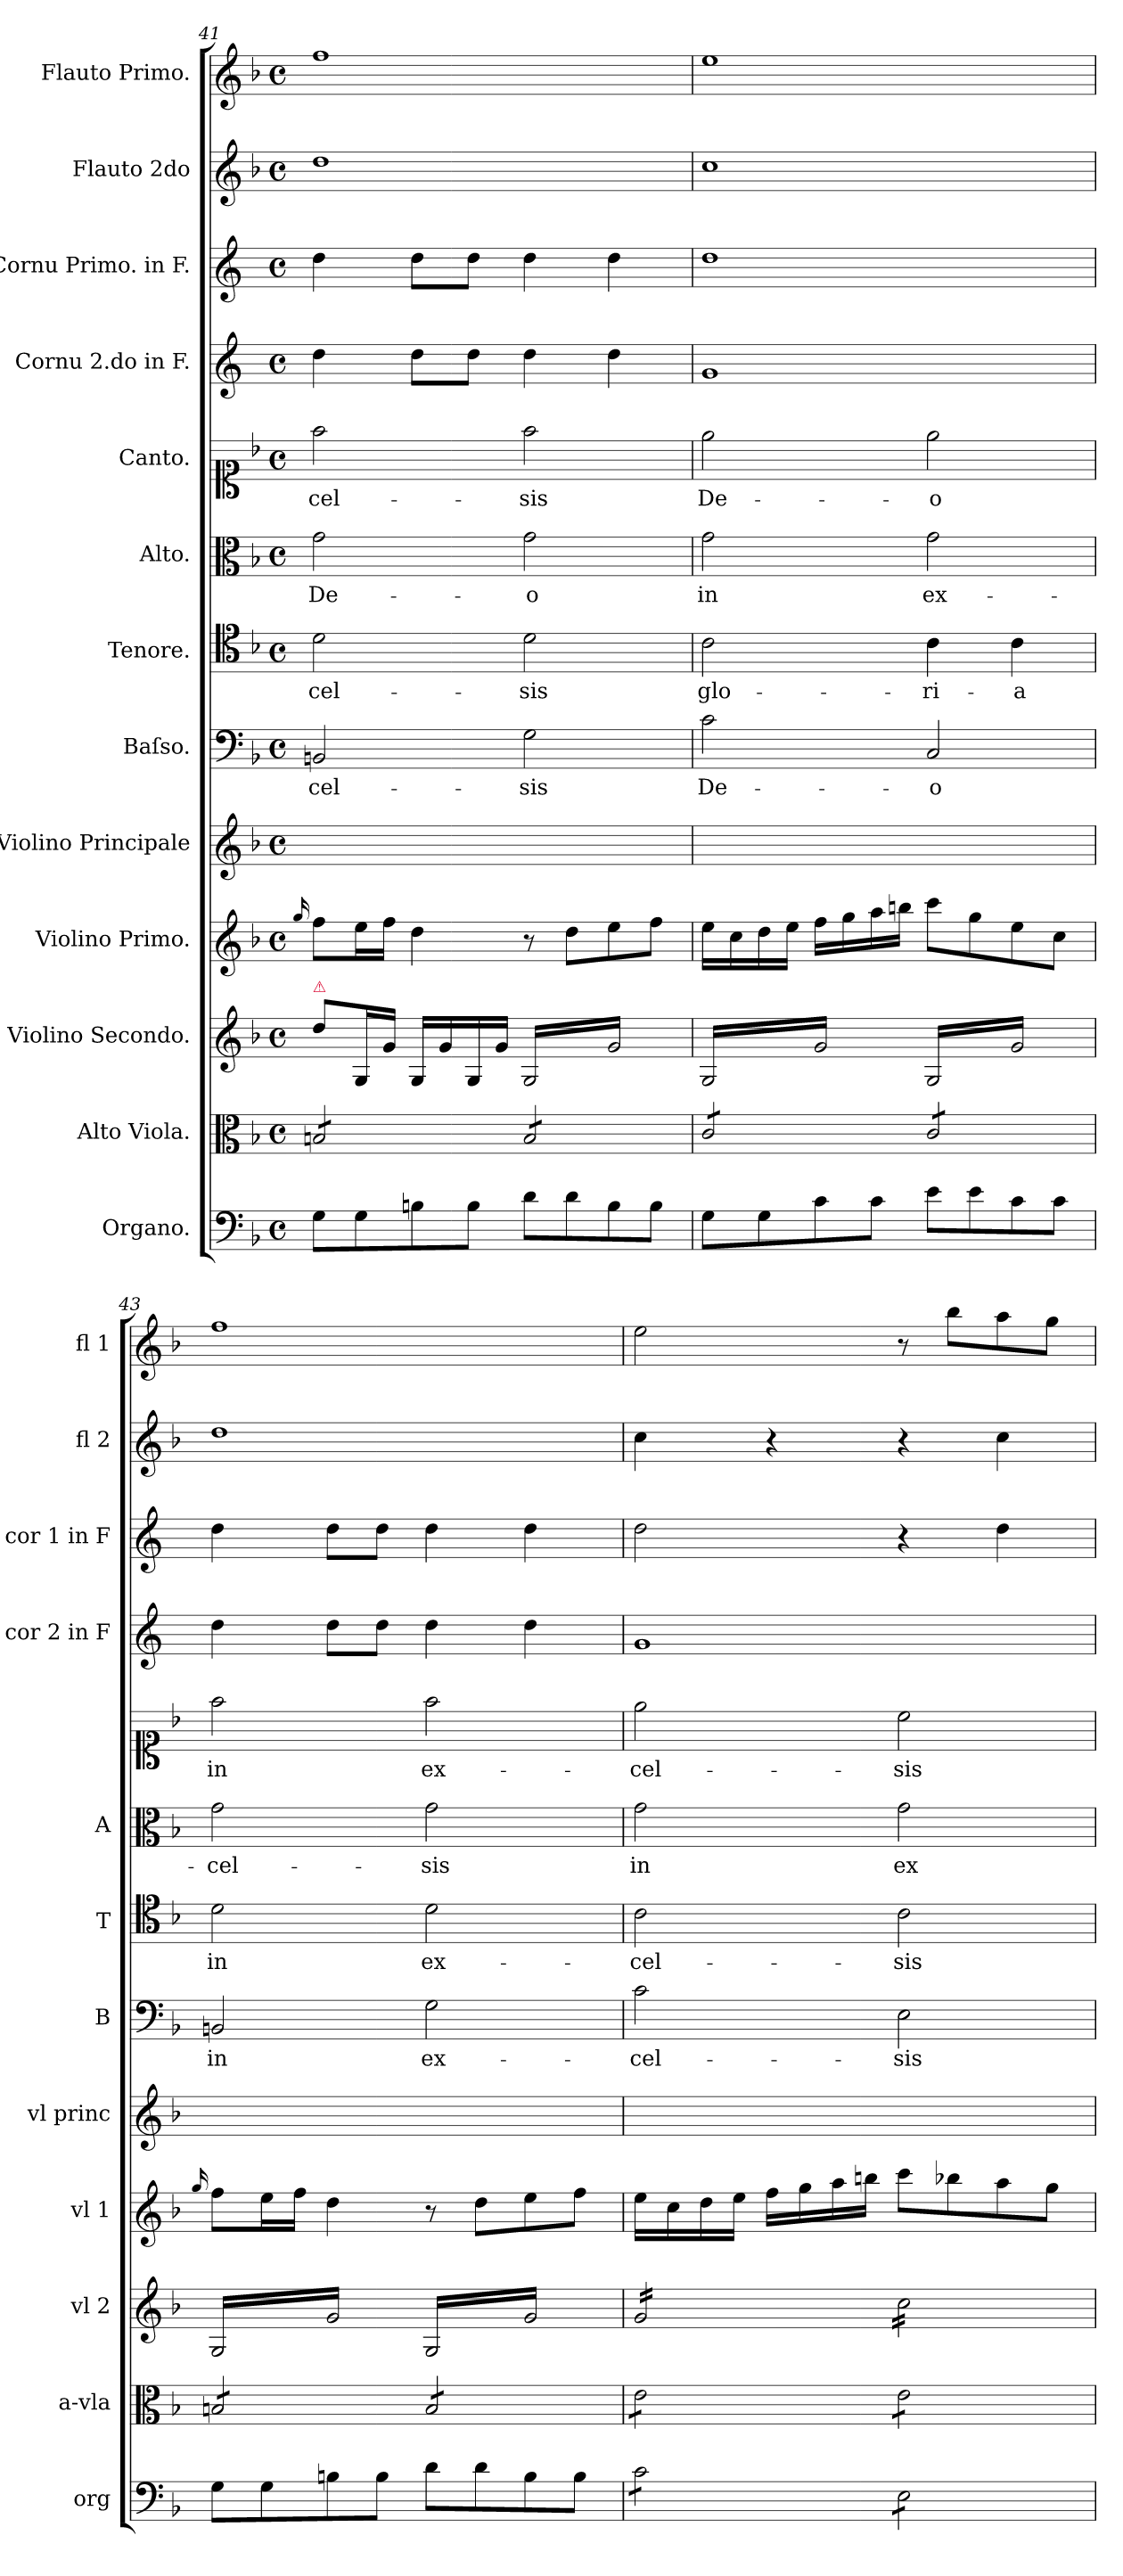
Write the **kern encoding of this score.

**kern	**kern	**kern	**kern	**kern	**kern	**text	**kern	**text	**kern	**text	**kern	**text	**kern	**kern	**kern	**kern
*part13	*part12	*part11	*part10	*part9	*part8	*part8	*part7	*part7	*part6	*part6	*part5	*part5	*part4	*part3	*part2	*part1
*staff13	*staff12	*staff11	*staff10	*staff9	*staff8	*staff8	*staff7	*staff7	*staff6	*staff6	*staff5	*staff5	*staff4	*staff3	*staff2	*staff1
*I"Organo.	*I"Alto Viola.	*I"Violino Secondo.	*I"Violino Primo.	*I"Violino Principale	*I"Baſso.	*	*I"Tenore.	*	*I"Alto.	*	*I"Canto.	*	*I"Cornu 2.do in F.	*I"Cornu Primo. in F.	*I"Flauto 2do	*I"Flauto Primo.
*I'org	*I'a-vla	*I'vl 2	*I'vl 1	*I'vl princ	*I'B	*	*I'T	*	*I'A	*	*	*	*I'cor 2 in F	*I'cor 1 in F	*I'fl 2	*I'fl 1
*clefF4	*clefC3	*clefG2	*clefG2	*clefG2	*clefF4	*	*clefC4	*	*clefC3	*	*clefC1	*	*clefG2	*clefG2	*clefG2	*clefG2
*	*	*	*	*	*	*	*	*	*	*	*	*	*ITrd4c7	*ITrd4c7	*	*
*k[b-]	*k[b-]	*k[b-]	*k[b-]	*k[b-]	*k[b-]	*	*k[b-]	*	*k[b-]	*	*k[b-]	*	*k[b-]	*k[b-]	*k[b-]	*k[b-]
*F:	*F:	*F:	*F:	*F:	*F:	*	*F:	*	*F:	*	*F:	*	*	*	*F:	*F:
*M4/4	*M4/4	*M4/4	*M4/4	*M4/4	*M4/4	*	*M4/4	*	*M4/4	*	*M4/4	*	*M4/4	*M4/4	*M4/4	*M4/4
*met(c)	*met(c)	*met(c)	*met(c)	*met(c)	*met(c)	*	*met(c)	*	*met(c)	*	*met(c)	*	*met(c)	*met(c)	*met(c)	*met(c)
=41	=41	=41	=41	=41	=41	=41	=41	=41	=41	=41	=41	=41	=41	=41	=41	=41
.	.	.	16qqgg/	.	.	.	.	.	.	.	.	.	.	.	.	.
!	!	!LO:TX:a:color=crimson:t=⚠	!	!	!	!	!	!	!	!	!	!	!	!	!	!
*	*tremolo	*	*	*	*	*	*	*	*	*	*	*	*	*	*	*
8G\L	8Bn/L	8dd\L	8ff\L	1ryy	2BBn/	-cel-	2d\	-cel-	2g\	De-	2ff\	-cel-	4g\	4g\	1dd	1ff
8G\	8Bn/	16G/L	16ee\L	.	.	.	.	.	.	.	.	.	.	.	.	.
.	.	16g/JJ	16ff\JJ	.	.	.	.	.	.	.	.	.	.	.	.	.
8Bn\	8Bn/	16G/LL	4dd\	.	.	.	.	.	.	.	.	.	8g\L	8g\L	.	.
.	.	16g/	.	.	.	.	.	.	.	.	.	.	.	.	.	.
8B\J	8Bn/J	16G/	.	.	.	.	.	.	.	.	.	.	8g\J	8g\J	.	.
.	.	16g/JJ	.	.	.	.	.	.	.	.	.	.	.	.	.	.
*	*	*tremolo	*	*	*	*	*	*	*	*	*	*	*	*	*	*
8d\L	8B/L	16G/LL	8r	.	2G\	-sis	2d\	-sis	2g\	-o	2ff\	-sis	4g\	4g\	.	.
.	.	16g/	.	.	.	.	.	.	.	.	.	.	.	.	.	.
8d\	8B/	16G/	8dd\L	.	.	.	.	.	.	.	.	.	.	.	.	.
.	.	16g/	.	.	.	.	.	.	.	.	.	.	.	.	.	.
8B\	8B/	16G/	8ee\	.	.	.	.	.	.	.	.	.	4g\	4g\	.	.
.	.	16g/	.	.	.	.	.	.	.	.	.	.	.	.	.	.
8B\J	8B/J	16G/	8ff\J	.	.	.	.	.	.	.	.	.	.	.	.	.
.	.	16g/JJ	.	.	.	.	.	.	.	.	.	.	.	.	.	.
=42	=42	=42	=42	=42	=42	=42	=42	=42	=42	=42	=42	=42	=42	=42	=42	=42
8G\L	8c/L	16G/LL	16ee\LL	1ryy	2c\	De-	2c\	glo-	2g\	in	2ee\	De-	1c	1g	1cc	1ee
.	.	16g/	16cc\	.	.	.	.	.	.	.	.	.	.	.	.	.
8G\	8c/	16G/	16dd\	.	.	.	.	.	.	.	.	.	.	.	.	.
.	.	16g/	16ee\JJ	.	.	.	.	.	.	.	.	.	.	.	.	.
8c\	8c/	16G/	16ff\LL	.	.	.	.	.	.	.	.	.	.	.	.	.
.	.	16g/	16gg\	.	.	.	.	.	.	.	.	.	.	.	.	.
8c\J	8c/J	16G/	16aa\	.	.	.	.	.	.	.	.	.	.	.	.	.
.	.	16g/JJ	16bbn\JJ	.	.	.	.	.	.	.	.	.	.	.	.	.
8e\L	8c/L	16G/LL	8ccc\L	.	2C/	-o	4c\	-ri-	2g\	ex-	2ee\	-o	.	.	.	.
.	.	16g/	.	.	.	.	.	.	.	.	.	.	.	.	.	.
8e\	8c/	16G/	8gg\	.	.	.	.	.	.	.	.	.	.	.	.	.
.	.	16g/	.	.	.	.	.	.	.	.	.	.	.	.	.	.
8c\	8c/	16G/	8ee\	.	.	.	4c\	-a	.	.	.	.	.	.	.	.
.	.	16g/	.	.	.	.	.	.	.	.	.	.	.	.	.	.
8c\J	8c/J	16G/	8cc\J	.	.	.	.	.	.	.	.	.	.	.	.	.
.	.	16g/JJ	.	.	.	.	.	.	.	.	.	.	.	.	.	.
=43	=43	=43	=43	=43	=43	=43	=43	=43	=43	=43	=43	=43	=43	=43	=43	=43
.	.	.	16qqgg/	.	.	.	.	.	.	.	.	.	.	.	.	.
8G\L	8Bn/L	16G/LL	8ff\L	1ryy	2BBn/	in	2d\	in	2g\	-cel-	2ff\	in	4g\	4g\	1dd	1ff
.	.	16g/	.	.	.	.	.	.	.	.	.	.	.	.	.	.
8G\	8Bn/	16G/	16ee\L	.	.	.	.	.	.	.	.	.	.	.	.	.
.	.	16g/	16ff\JJ	.	.	.	.	.	.	.	.	.	.	.	.	.
8Bn\	8Bn/	16G/	4dd\	.	.	.	.	.	.	.	.	.	8g\L	8g\L	.	.
.	.	16g/	.	.	.	.	.	.	.	.	.	.	.	.	.	.
8B\J	8Bn/J	16G/	.	.	.	.	.	.	.	.	.	.	8g\J	8g\J	.	.
.	.	16g/JJ	.	.	.	.	.	.	.	.	.	.	.	.	.	.
8d\L	8B/L	16G/LL	8r	.	2G\	ex-	2d\	ex-	2g\	-sis	2ff\	ex-	4g\	4g\	.	.
.	.	16g/	.	.	.	.	.	.	.	.	.	.	.	.	.	.
8d\	8B/	16G/	8dd\L	.	.	.	.	.	.	.	.	.	.	.	.	.
.	.	16g/	.	.	.	.	.	.	.	.	.	.	.	.	.	.
8B\	8B/	16G/	8ee\	.	.	.	.	.	.	.	.	.	4g\	4g\	.	.
.	.	16g/	.	.	.	.	.	.	.	.	.	.	.	.	.	.
8B\J	8B/J	16G/	8ff\J	.	.	.	.	.	.	.	.	.	.	.	.	.
.	.	16g/JJ	.	.	.	.	.	.	.	.	.	.	.	.	.	.
=44	=44	=44	=44	=44	=44	=44	=44	=44	=44	=44	=44	=44	=44	=44	=44	=44
!	!	!	!	!	!	!	!	!	!	!LO:LY:i	!	!	!	!	!	!
*tremolo	*	*	*	*	*	*	*	*	*	*	*	*	*	*	*	*
8c\L	8e\L	16g/LL	16ee\LL	1ryy	2c\	-cel-	2c\	-cel-	2g\	in	2ee\	-cel-	1c	2g\	4cc\	2ee\
.	.	16g/	16cc\	.	.	.	.	.	.	.	.	.	.	.	.	.
8c\	8e\	16g/	16dd\	.	.	.	.	.	.	.	.	.	.	.	.	.
.	.	16g/	16ee\JJ	.	.	.	.	.	.	.	.	.	.	.	.	.
8c\	8e\	16g/	16ff\LL	.	.	.	.	.	.	.	.	.	.	.	4r	.
.	.	16g/	16gg\	.	.	.	.	.	.	.	.	.	.	.	.	.
8c\J	8e\J	16g/	16aa\	.	.	.	.	.	.	.	.	.	.	.	.	.
.	.	16g/JJ	16bbn\JJ	.	.	.	.	.	.	.	.	.	.	.	.	.
!	!	!	!	!	!	!	!	!	!	!LO:LY:i	!	!	!	!	!	!
8E\L	8e\L	16cc\LL	8ccc\L	.	2E\	-sis	2c\	-sis	2g\	ex-	2cc\	-sis	.	4r	4r	8r
.	.	16cc\	.	.	.	.	.	.	.	.	.	.	.	.	.	.
8E\	8e\	16cc\	8bb-X\	.	.	.	.	.	.	.	.	.	.	.	.	8bb-\L
.	.	16cc\	.	.	.	.	.	.	.	.	.	.	.	.	.	.
8E\	8e\	16cc\	8aa\	.	.	.	.	.	.	.	.	.	.	4g\	4cc\	8aa\
.	.	16cc\	.	.	.	.	.	.	.	.	.	.	.	.	.	.
8E\J	8e\J	16cc\	8gg\J	.	.	.	.	.	.	.	.	.	.	.	.	8gg\J
*	*Xtremolo	*	*	*	*	*	*	*	*	*	*	*	*	*	*	*
*Xtremolo	*	*	*	*	*	*	*	*	*	*	*	*	*	*	*	*
.	.	16cc\JJ	.	.	.	.	.	.	.	.	.	.	.	.	.	.
*	*	*Xtremolo	*	*	*	*	*	*	*	*	*	*	*	*	*	*
=	=	=	=	=	=	=	=	=	=	=	=	=	=	=	=	=
*-	*-	*-	*-	*-	*-	*-	*-	*-	*-	*-	*-	*-	*-	*-	*-	*-
